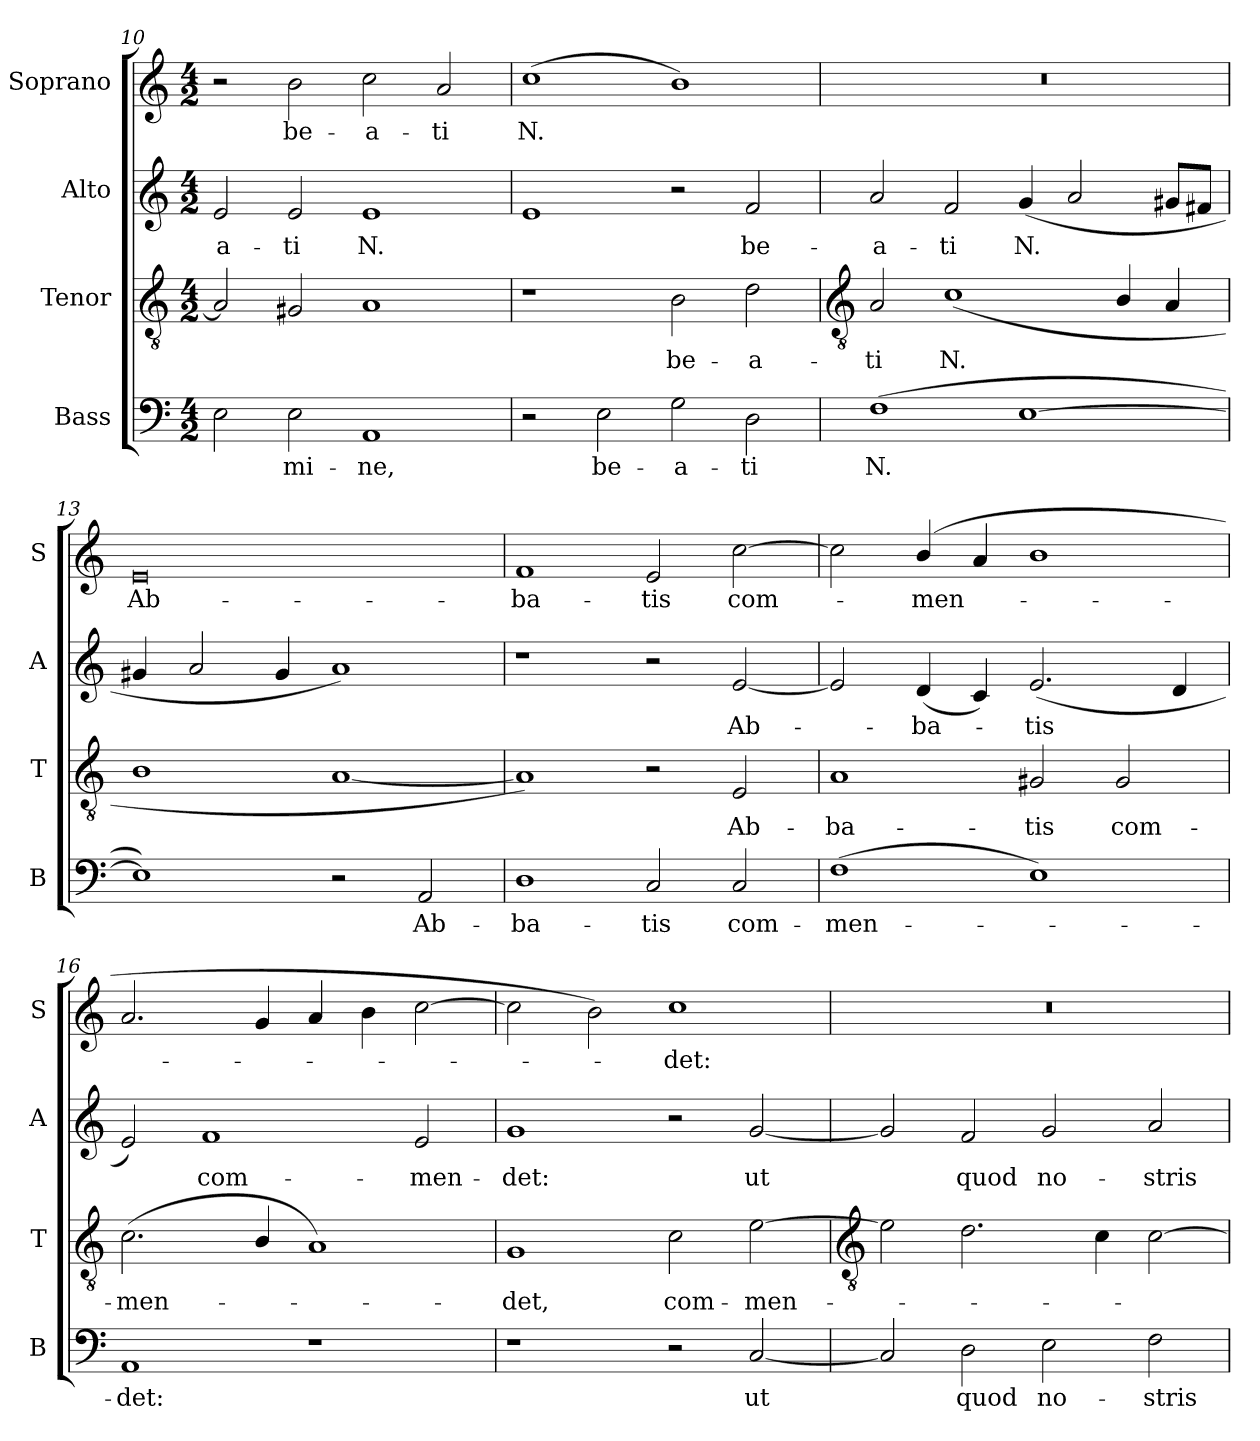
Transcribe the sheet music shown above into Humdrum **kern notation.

**kern	**text	**kern	**text	**kern	**text	**kern	**text
*part4	*part4	*part3	*part3	*part2	*part2	*part1	*part1
*staff4	*staff4	*staff3	*staff3	*staff2	*staff2	*staff1	*staff1
*I"Bass	*	*I"Tenor	*	*I"Alto	*	*I"Soprano	*
*I'B	*	*I'T	*	*I'A	*	*I'S	*
*clefF4	*	*clefGv2	*	*clefG2	*	*clefG2	*
*k[]	*	*k[]	*	*k[]	*	*k[]	*
*C:	*	*C:	*	*C:	*	*C:	*
*M4/2	*	*M4/2	*	*M4/2	*	*M4/2	*
=10	=10	=10	=10	=10	=10	=10	=10
!	!	!	!	!	!LO:LY:b	!	!
2E	.	2A]	.	2e	-a-	2r	.
!	!LO:LY:b	!	!	!	!LO:LY:b	!	!LO:LY:b
2E	mi-	2G#X	.	2e	-ti	2b	be-
!	!LO:LY:b	!	!	!	!LO:LY:b	!	!LO:LY:b
1AA	-ne,	1A	.	1e	N.	2cc	-a-
!	!	!	!	!	!	!	!LO:LY:b
.	.	.	.	.	.	2a	-ti
=11	=11	=11	=11	=11	=11	=11	=11
!	!	!	!	!	!	!	!LO:LY:b
2r	.	1r	.	1e	.	(>1cc	N.
!	!LO:LY:b	!	!	!	!	!	!
2E	be-	.	.	.	.	.	.
!	!LO:LY:b	!	!LO:LY:b	!	!	!	!
2G	-a-	2B	be-	2r	.	1b)	.
!	!LO:LY:b	!	!LO:LY:b	!	!LO:LY:b	!	!
2D	-ti	2d	-a-	2f	be-	.	.
!!LO:LB:g=z
=12	=12	=12	=12	=12	=12	=12	=12
*	*	*clefGv2	*	*	*	*	*
!	!LO:LY:b	!	!LO:LY:b	!	!LO:LY:b	!	!
(>1F	N.	2A	-ti	2a	-a-	0r	.
!	!	!	!LO:LY:b	!	!LO:LY:b	!	!
.	.	(<1c/	N.	2f	-ti	.	.
!	!	!	!	!	!LO:LY:b	!	!
[1E	.	.	.	(<4g	N.	.	.
.	.	.	.	2a	.	.	.
.	.	4B/	.	.	.	.	.
.	.	4A	.	8g#XL	.	.	.
.	.	.	.	8f#XJ	.	.	.
=13	=13	=13	=13	=13	=13	=13	=13
!	!	!	!	!	!	!	!LO:LY:b
1E])	.	1B/	.	4g#X	.	0e	Ab-
.	.	.	.	2a	.	.	.
.	.	.	.	4g#	.	.	.
2r	.	[1A	.	1a)	.	.	.
!	!LO:LY:b	!	!	!	!	!	!
2AA	Ab-	.	.	.	.	.	.
=14	=14	=14	=14	=14	=14	=14	=14
!	!LO:LY:b	!	!	!	!	!	!LO:LY:b
1D	-ba-	1A])	.	1r	.	1f	-ba-
!	!LO:LY:b	!	!	!	!	!	!LO:LY:b
2C	-tis	2r	.	2r	.	2e	-tis
!	!LO:LY:b	!	!LO:LY:b	!	!LO:LY:b	!	!LO:LY:b
2C	com-	2E	Ab-	[2e	Ab-	[2cc	com-
=15	=15	=15	=15	=15	=15	=15	=15
!	!LO:LY:b	!	!LO:LY:b	!	!	!	!
(>1F	-men-	1A	-ba-	2e]	.	2cc]	.
!	!	!	!	!	!LO:LY:b	!	!LO:LY:b
.	.	.	.	(<4d	ba-	(>4b/	men-
.	.	.	.	4c)	.	4a	.
!	!	!	!LO:LY:b	!	!LO:LY:b	!	!
1E)	.	2G#X	-tis	(<2.e	tis	1b	.
!	!	!	!LO:LY:b	!	!	!	!
.	.	2G#	com-	.	.	.	.
.	.	.	.	4d	.	.	.
=16	=16	=16	=16	=16	=16	=16	=16
!	!LO:LY:b	!	!LO:LY:b	!	!	!	!
1AA	det:	(<2.c	-men-	2e)	.	2.a	.
!	!	!	!	!	!LO:LY:b	!	!
.	.	.	.	1f	com-	.	.
.	.	4B/	.	.	.	4g	.
1r	.	1A)	.	.	.	4a	.
.	.	.	.	.	.	4b	.
!	!	!	!	!	!LO:LY:b	!	!
.	.	.	.	2e	-men-	[2cc	.
=17	=17	=17	=17	=17	=17	=17	=17
!	!	!	!LO:LY:b	!	!LO:LY:b	!	!
1r	.	1G	det,	1g	-det:	2cc]	.
.	.	.	.	.	.	2b)	.
!	!	!	!LO:LY:b	!	!	!	!LO:LY:b
2r	.	2c	com-	2r	.	1cc	det:
!	!LO:LY:b	!	!LO:LY:b	!	!LO:LY:b	!	!
[2C	ut	[2e	-men-	[2g	ut	.	.
!!LO:LB:g=z
=18	=18	=18	=18	=18	=18	=18	=18
*	*	*clefGv2	*	*	*	*	*
2C]	.	2e]	.	2g]	.	0r	.
!	!LO:LY:b	!	!	!	!LO:LY:b	!	!
2D	quod	2.d	.	2f	quod	.	.
!	!LO:LY:b	!	!	!	!LO:LY:b	!	!
2E	no-	.	.	2g	no-	.	.
.	.	4c	.	.	.	.	.
!	!LO:LY:b	!	!	!	!LO:LY:b	!	!
2F	-stris	[2c	.	2a	-stris	.	.
=	=	=	=	=	=	=	=
*-	*-	*-	*-	*-	*-	*-	*-
